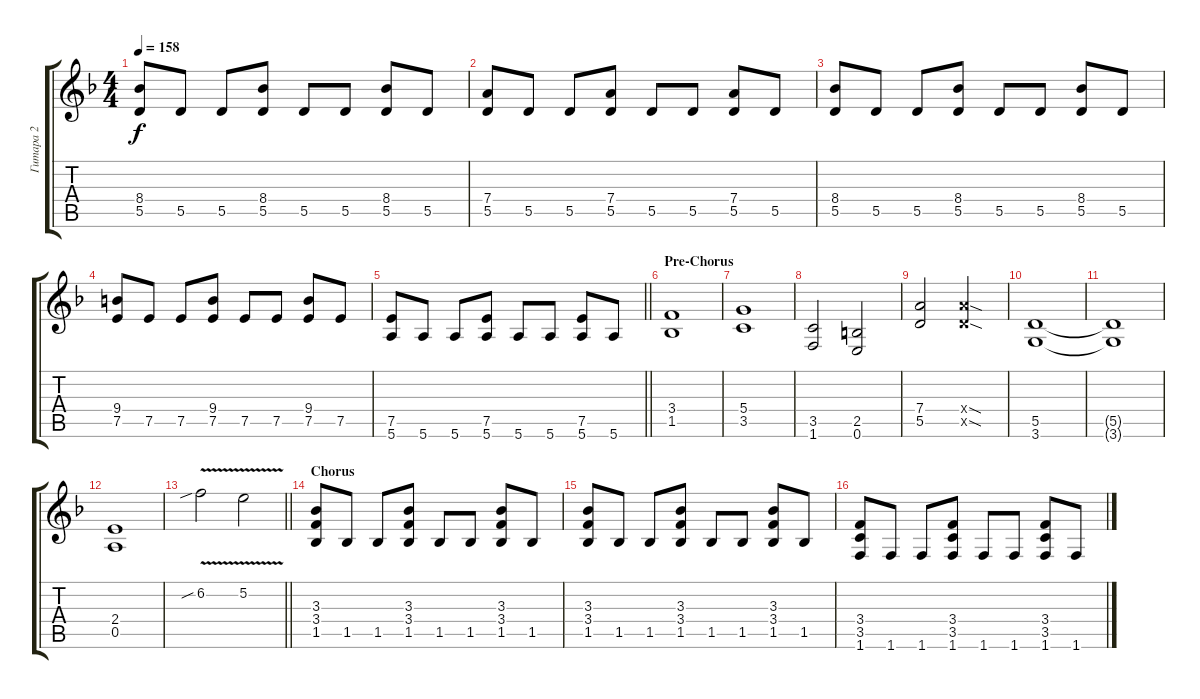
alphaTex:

\track ("Гитара 2" "Гитара 2") {instrument distortionguitar}
\staff {score tabs}
\tuning (E4 B3 G3 D3 A2 E2) {hide}
\ts (4 4)
\tempo 158
\clef g2
\ks dminor
(8.4 5.5).8{dy f} 5.5.8 5.5.8 (8.4 5.5).8 5.5.8 5.5.8 (8.4 5.5).8 5.5.8 |
(7.4 5.5).8 5.5.8 5.5.8 (7.4 5.5).8 5.5.8 5.5.8 (7.4 5.5).8 5.5.8 |
(8.4 5.5).8 5.5.8 5.5.8 (8.4 5.5).8 5.5.8 5.5.8 (8.4 5.5).8 5.5.8 |
(9.4 7.5).8 7.5.8 7.5.8 (9.4 7.5).8 7.5.8 7.5.8 (9.4 7.5).8 7.5.8 |
\barLineRight lightlight
(7.5 5.6).8 5.6.8 5.6.8 (7.5 5.6).8 5.6.8 5.6.8 (7.5 5.6).8 5.6.8 |
\section ("" "Pre-Chorus")
(3.4 1.5).1 |
(5.4 3.5).1 |
(3.5 1.6).2 (2.5 0.6).2 |
(7.4 5.5).2 (7.4{sod x} 5.5{sod x}).2 |
(5.5 3.6).1 |
(5.5{t} 3.6{t}).1 |
(2.4 0.5).1 |
\barLineRight lightlight
6.2{v sib}.2 5.2{v}.2 |
\section ("" "Chorus")
(3.3 3.4 1.5).8 1.5.8 1.5.8 (3.3 3.4 1.5).8 1.5.8 1.5.8 (3.3 3.4 1.5).8 1.5.8 |
(3.3 3.4 1.5).8 1.5.8 1.5.8 (3.3 3.4 1.5).8 1.5.8 1.5.8 (3.3 3.4 1.5).8 1.5.8 |
(3.4 3.5 1.6).8 1.6.8 1.6.8 (3.4 3.5 1.6).8 1.6.8 1.6.8 (3.4 3.5 1.6).8 1.6.8
